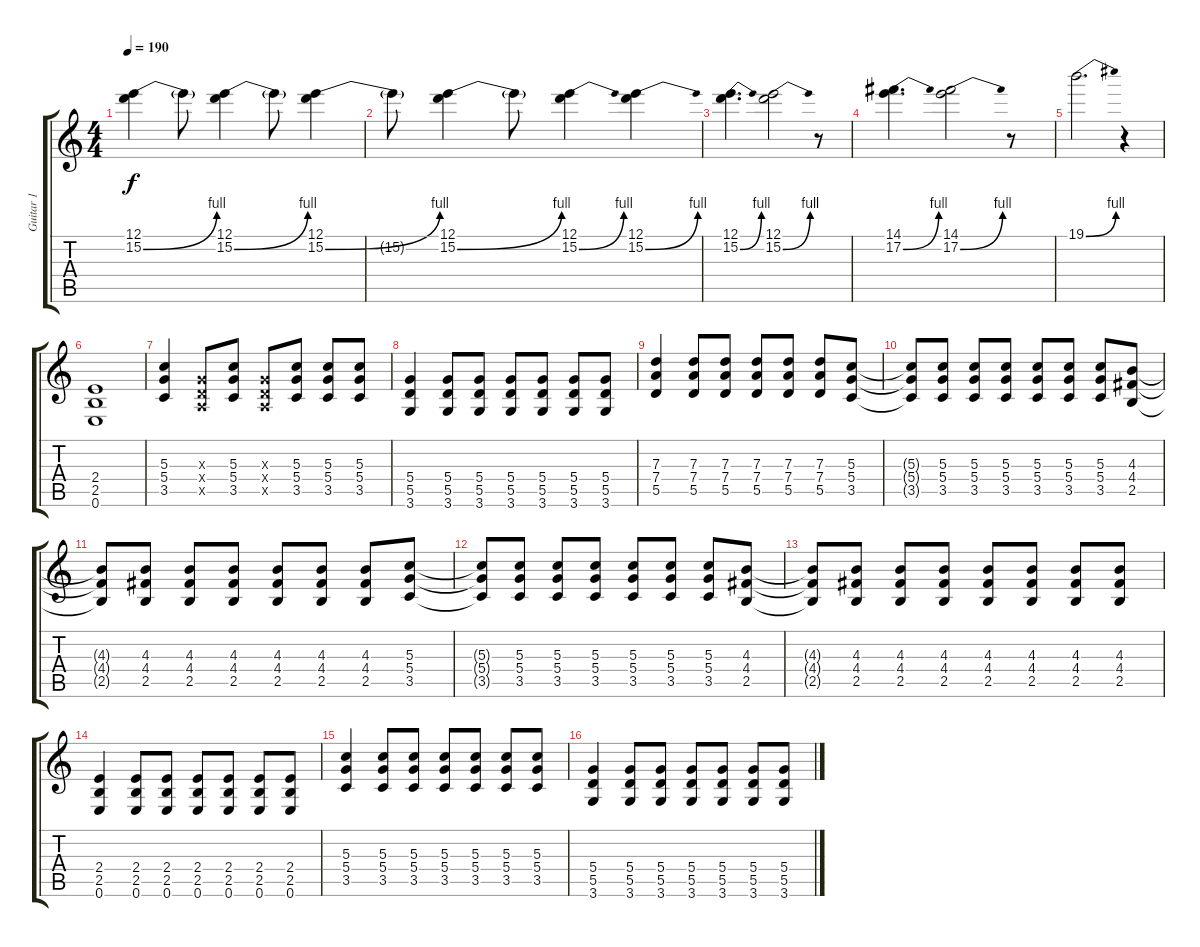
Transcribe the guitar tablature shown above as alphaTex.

\track ("Guitar 1" "Guitar 1") {instrument overdrivenguitar}
\staff {score tabs}
\tuning (E4 B3 G3 D3 A2 E2) {hide}
\ts (4 4)
\tempo 190
\clef g2
\ks c
(12.1 15.2{be (bend 0 0 60 4)}).4{dy f} 15.2{t}.8 (12.1 15.2{be (bend 0 0 60 4)}).4 15.2{t}.8 (12.1 15.2{be (bend 0 0 60 4)}).4 |
15.2{t}.8 (12.1 15.2{be (bend 0 0 60 4)}).4 15.2{t}.8 (12.1 15.2{be (bend 0 0 60 4)}).4 (12.1 15.2{be (bend 0 0 60 4)}).4 |
(12.1 15.2{be (bend 0 0 60 4)}).4{d} (12.1 15.2{be (bend 0 0 60 4)}).2 r.8 |
(14.1 17.2{be (bend 0 0 60 4)}).4{d} (14.1 17.2{be (bend 0 0 60 4)}).2 r.8 |
19.1{be (bend 0 0 60 4)}.2{d} r.4 |
(2.4 2.5 0.6).1 |
(5.3 5.4 3.5).4 (0.3{x} 0.4{x} 0.5{x}).8 (5.3 5.4 3.5).8 (0.3{x} 0.4{x} 0.5{x}).8 (5.3 5.4 3.5).8 (5.3 5.4 3.5).8 (5.3 5.4 3.5).8 |
(5.4 5.5 3.6).4 (5.4 5.5 3.6).8 (5.4 5.5 3.6).8 (5.4 5.5 3.6).8 (5.4 5.5 3.6).8 (5.4 5.5 3.6).8 (5.4 5.5 3.6).8 |
(7.3 7.4 5.5).4 (7.3 7.4 5.5).8 (7.3 7.4 5.5).8 (7.3 7.4 5.5).8 (7.3 7.4 5.5).8 (7.3 7.4 5.5).8 (5.3 5.4 3.5).8 |
(5.3{t} 5.4{t} 3.5{t}).8 (5.3 5.4 3.5).8 (5.3 5.4 3.5).8 (5.3 5.4 3.5).8 (5.3 5.4 3.5).8 (5.3 5.4 3.5).8 (5.3 5.4 3.5).8 (4.3 4.4 2.5).8 |
(4.3{t} 4.4{t} 2.5{t}).8 (4.3 4.4 2.5).8 (4.3 4.4 2.5).8 (4.3 4.4 2.5).8 (4.3 4.4 2.5).8 (4.3 4.4 2.5).8 (4.3 4.4 2.5).8 (5.3 5.4 3.5).8 |
(5.3{t} 5.4{t} 3.5{t}).8 (5.3 5.4 3.5).8 (5.3 5.4 3.5).8 (5.3 5.4 3.5).8 (5.3 5.4 3.5).8 (5.3 5.4 3.5).8 (5.3 5.4 3.5).8 (4.3 4.4 2.5).8 |
(4.3{t} 4.4{t} 2.5{t}).8 (4.3 4.4 2.5).8 (4.3 4.4 2.5).8 (4.3 4.4 2.5).8 (4.3 4.4 2.5).8 (4.3 4.4 2.5).8 (4.3 4.4 2.5).8 (4.3 4.4 2.5).8 |
(2.4 2.5 0.6).4 (2.4 2.5 0.6).8 (2.4 2.5 0.6).8 (2.4 2.5 0.6).8 (2.4 2.5 0.6).8 (2.4 2.5 0.6).8 (2.4 2.5 0.6).8 |
(5.3 5.4 3.5).4 (5.3 5.4 3.5).8 (5.3 5.4 3.5).8 (5.3 5.4 3.5).8 (5.3 5.4 3.5).8 (5.3 5.4 3.5).8 (5.3 5.4 3.5).8 |
(5.4 5.5 3.6).4 (5.4 5.5 3.6).8 (5.4 5.5 3.6).8 (5.4 5.5 3.6).8 (5.4 5.5 3.6).8 (5.4 5.5 3.6).8 (5.4 5.5 3.6).8
